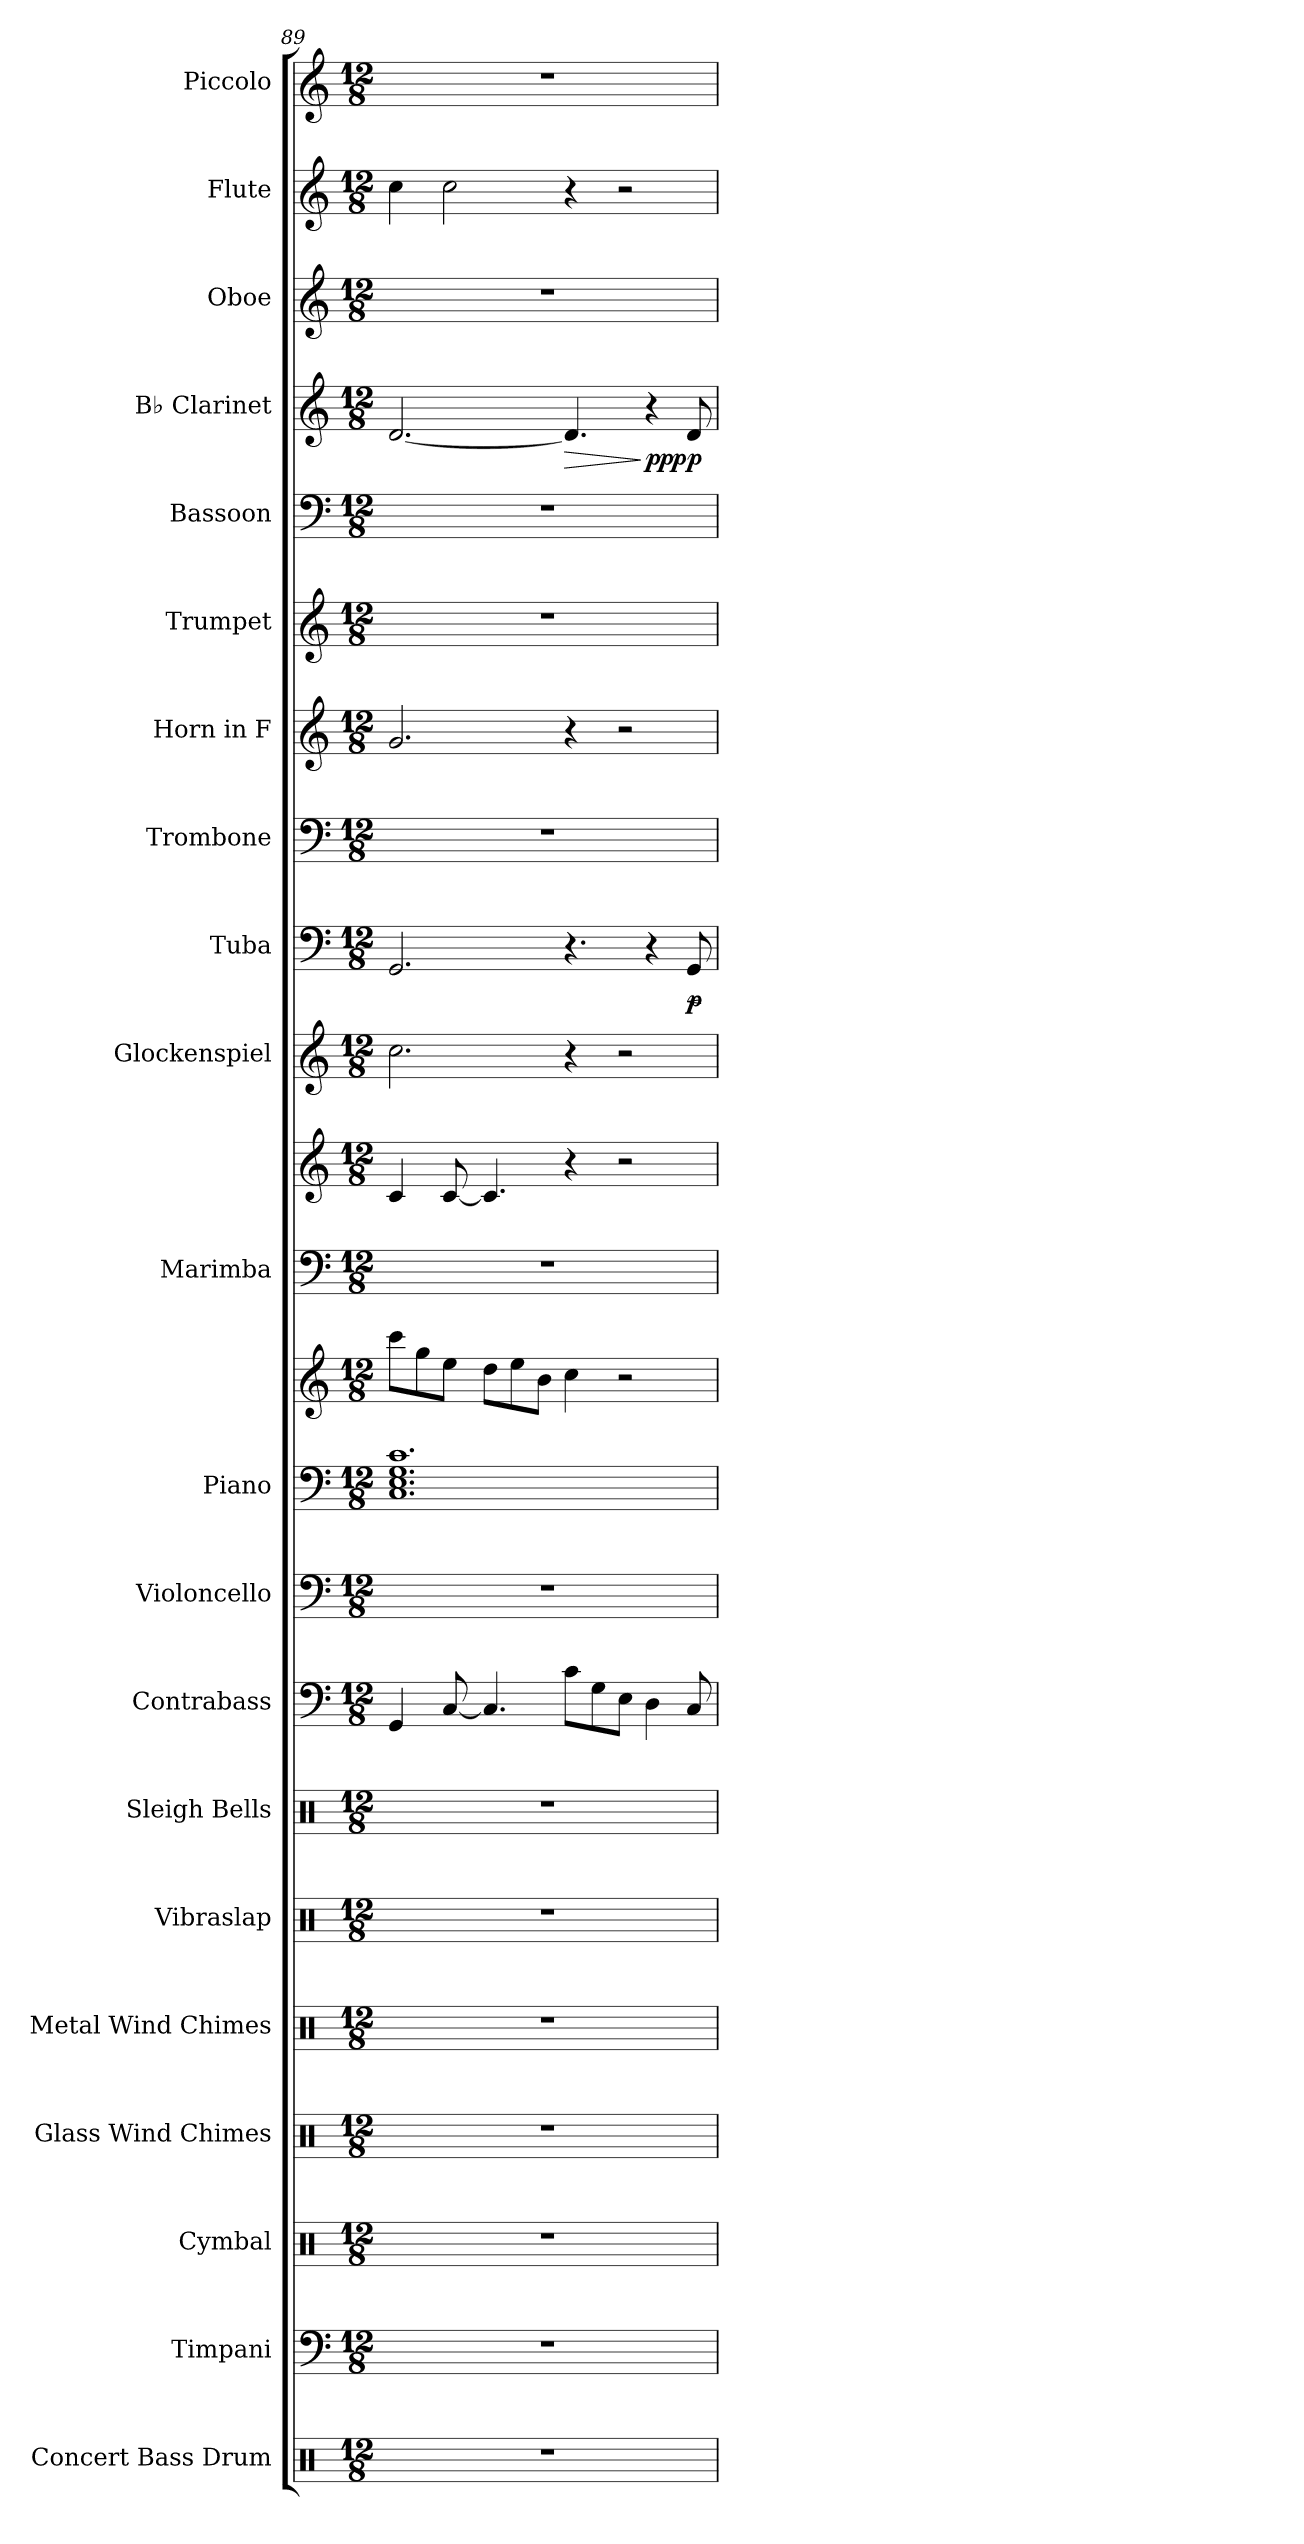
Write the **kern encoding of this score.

**kern	**kern	**kern	**kern	**kern	**kern	**kern	**kern	**kern	**kern	**kern	**kern	**kern	**kern	**kern	**dynam	**kern	**kern	**kern	**kern	**kern	**dynam	**kern	**kern	**kern
*part21	*part20	*part19	*part18	*part17	*part16	*part15	*part14	*part13	*part12	*part12	*part11	*part11	*part10	*part9	*part9	*part8	*part7	*part6	*part5	*part4	*part4	*part3	*part2	*part1
*staff23	*staff22	*staff21	*staff20	*staff19	*staff18	*staff17	*staff16	*staff15	*staff14	*staff13	*staff12	*staff11	*staff10	*staff9	*staff9	*staff8	*staff7	*staff6	*staff5	*staff4	*staff4	*staff3	*staff2	*staff1
*I"Concert Bass Drum	*I"Timpani	*I"Cymbal	*I"Glass Wind Chimes	*I"Metal Wind Chimes	*I"Vibraslap	*I"Sleigh Bells	*I"Contrabass	*I"Violoncello	*I"Piano	*	*I"Marimba	*	*I"Glockenspiel	*I"Tuba	*	*I"Trombone	*I"Horn in F	*I"Trumpet	*I"Bassoon	*I"B♭ Clarinet	*	*I"Oboe	*I"Flute	*I"Piccolo
*I'Con. BD	*I'Timp.	*I'Cym.	*I'Gl. Wn Ch.	*I'Met. Wn Ch.	*I'Vibslp.	*I'Sle. Be.	*I'Cb.	*I'Vc.	*I'Pno.	*	*I'Mrm.	*	*I'Glock.	*I'Tba.	*	*I'Tbn.	*	*I'Tpt.	*I'Bsn.	*I'B♭ Cl.	*	*I'Ob.	*I'Fl.	*I'Picc.
!!LO:PB:g=z
*clefX	*clefF4	*clefX	*clefX	*clefX	*clefX	*clefX	*clefF4	*clefF4	*clefF4	*clefG2	*clefF4	*clefG2	*clefG2	*clefF4	*	*clefF4	*clefG2	*clefG2	*clefF4	*clefG2	*	*clefG2	*clefG2	*clefG2
*	*	*	*	*	*	*	*ITrd7c12	*	*	*	*	*	*ITrd-14c-24	*	*	*	*ITrd4c7	*ITrd1c2	*	*ITrd1c2	*	*	*	*ITrd-7c-12
*k[]	*k[]	*k[]	*k[]	*k[]	*k[]	*k[]	*k[]	*k[]	*k[]	*k[]	*k[]	*k[]	*k[]	*k[]	*	*k[]	*k[b-]	*k[b-e-]	*k[]	*k[b-e-]	*	*k[]	*k[]	*k[]
*M12/8	*M12/8	*M12/8	*M12/8	*M12/8	*M12/8	*M12/8	*M12/8	*M12/8	*M12/8	*M12/8	*M12/8	*M12/8	*M12/8	*M12/8	*	*M12/8	*M12/8	*M12/8	*M12/8	*M12/8	*	*M12/8	*M12/8	*M12/8
=89	=89	=89	=89	=89	=89	=89	=89	=89	=89	=89	=89	=89	=89	=89	=89	=89	=89	=89	=89	=89	=89	=89	=89	=89
1.r	1.r	1.r	1.r	1.r	1.r	1.r	4GGG/	1.r	1.C 1.E 1.G 1.c	8ccc\L	1.r	4c/	2.cccc\	2.GG/	.	1.r	2.c/	1.r	1.r	[2.c/	.	1.r	4cc\	1.r
.	.	.	.	.	.	.	.	.	.	8gg\	.	.	.	.	.	.	.	.	.	.	.	.	.	.
.	.	.	.	.	.	.	[8CC/	.	.	8ee\J	.	[8c/	.	.	.	.	.	.	.	.	.	.	2cc\	.
.	.	.	.	.	.	.	4.CC/]	.	.	8dd\L	.	4.c/]	.	.	.	.	.	.	.	.	.	.	.	.
.	.	.	.	.	.	.	.	.	.	8ee\	.	.	.	.	.	.	.	.	.	.	.	.	.	.
.	.	.	.	.	.	.	.	.	.	8b\J	.	.	.	.	.	.	.	.	.	.	.	.	.	.
!	!	!	!	!	!	!	!	!	!	!	!	!	!	!	!	!	!	!	!	!	!LO:HP:b	!	!	!
.	.	.	.	.	.	.	8C\L	.	.	4cc\	.	4r	4r	4.r	.	.	4r	.	.	4.c/]	>	.	4r	.
.	.	.	.	.	.	.	8GG\	.	.	.	.	.	.	.	.	.	.	.	.	.	.	.	.	.
.	.	.	.	.	.	.	8EE\J	.	.	2r	.	2r	2r	.	.	.	2r	.	.	.	.	.	2r	.
!	!	!	!	!	!	!	!	!	!	!	!	!	!	!	!	!	!	!	!	!	!LO:DY:n=1:b	!	!	!
.	.	.	.	.	.	.	4DD\	.	.	.	.	.	.	4r	.	.	.	.	.	4r	] ppp	.	.	.
!	!	!	!	!	!	!	!	!	!	!	!	!	!	!	!LO:HP:b	!	!	!	!	!	!	!	!	!
!	!	!	!	!	!	!	!	!	!	!	!	!	!	!	!LO:DY:n=1:b	!	!	!	!	!	!LO:DY:n=2:b	!	!	!
.	.	.	.	.	.	.	8CC/	.	.	.	.	.	.	8GG/	< p	.	.	.	.	8c/	p	.	.	.
.	.	.	.	.	.	.	.	.	.	.	.	.	.	.	[	.	.	.	.	.	.	.	.	.
=	=	=	=	=	=	=	=	=	=	=	=	=	=	=	=	=	=	=	=	=	=	=	=	=
*-	*-	*-	*-	*-	*-	*-	*-	*-	*-	*-	*-	*-	*-	*-	*-	*-	*-	*-	*-	*-	*-	*-	*-	*-
